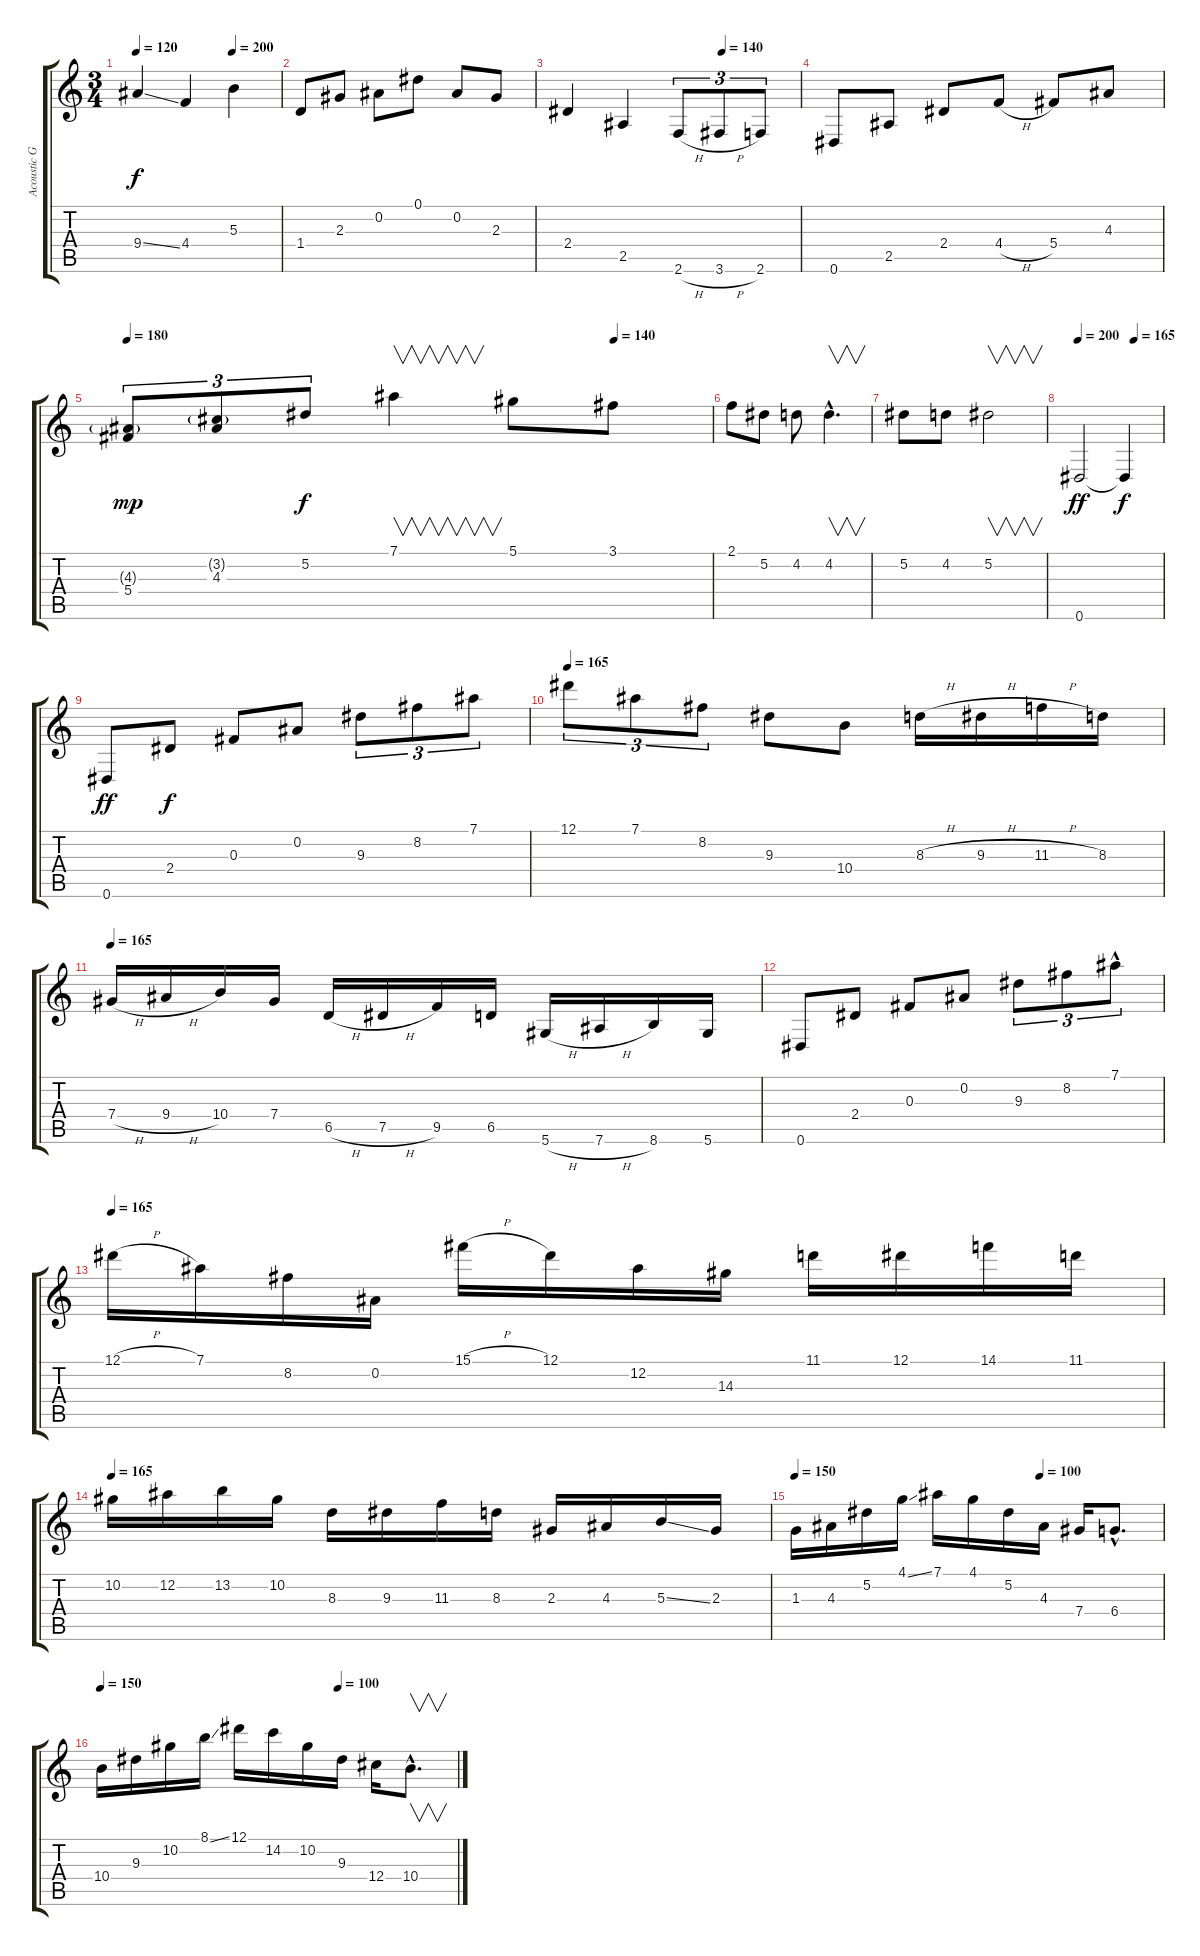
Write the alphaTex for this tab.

\track ("Acoustic Guitar" "Acoustic G") {instrument acousticguitarnylon}
\staff {score tabs}
\tuning (Eb4 Bb3 Gb3 Db3 Ab2 Eb2) {hide}
\ts (3 4)
\tempo 120
\tempo (200 0.6666666666666666)
\clef g2
\ks c
9.4{ss}.4{dy f} 4.4.4 5.3.4 |
1.4.8 2.3.8 0.2.8 0.1.8 0.2.8 2.3.8 |
\tempo (140 0.6666666666666666)
2.4.4 2.5.4 2.6{h}.8{tu (3 2)} 3.6{h}.8{tu (3 2)} 2.6.8{tu (3 2)} |
0.6.8 2.5.8 2.4.8 4.4{h}.8 5.4.8 4.3.8 |
\tempo 180
\tempo (140 0.8333333333333334)
(4.3{g} 5.4).8{tu (3 2) dy mp} (3.2{g} 4.3).8{tu (3 2)} 5.2.8{tu (3 2) dy f} 7.1.4{v} 5.1.8 3.1.8 |
2.1.8 5.2.8 4.2.8 4.2{hac}.4{v d} |
5.2.8 4.2.8 5.2.2{v} |
\tempo 200
\tempo (165 0.6666666666666666)
0.6.2{dy ff} 0.6{t}.4{dy f} |
0.6.8{dy ff} 2.4.8{dy f} 0.3.8 0.2.8 9.3.8{tu (3 2)} 8.2.8{tu (3 2)} 7.1.8{tu (3 2)} |
\tempo 165
12.1.8{tu (3 2)} 7.1.8{tu (3 2)} 8.2.8{tu (3 2)} 9.3.8 10.4.8 8.3{h}.16 9.3{h}.16 11.3{h}.16 8.3.16 |
\tempo 165
7.4{h}.16 9.4{h}.16 10.4.16 7.4.16 6.5{h}.16 7.5{h}.16 9.5.16 6.5.16 5.6{h}.16 7.6{h}.16 8.6.16 5.6.16 |
0.6.8 2.4.8 0.3.8 0.2.8 9.3.8{tu (3 2)} 8.2.8{tu (3 2)} 7.1{hac}.8{tu (3 2)} |
\tempo 165
12.1{h}.16 7.1.16 8.2.16 0.2.16 15.1{h}.16 12.1.16 12.2.16 14.3.16 11.1.16 12.1.16 14.1.16 11.1.16 |
\tempo 165
10.2.16 12.2.16 13.2.16 10.2.16 8.3.16 9.3.16 11.3.16 8.3.16 2.3.16 4.3.16 5.3{ss}.16 2.3.16 |
\tempo 150
\tempo (100 0.6666666666666666)
1.3.16 4.3.16 5.2.16 4.1{ss}.16 7.1.16 4.1.16 5.2.16 4.3.16 7.4.16 6.4{hac}.8{d} |
\tempo 150
\tempo (100 0.6666666666666666)
10.4.16 9.3.16 10.2.16 8.1{ss}.16 12.1.16 14.2.16 10.2.16 9.3.16 12.4.16 10.4{hac}.8{v d}
